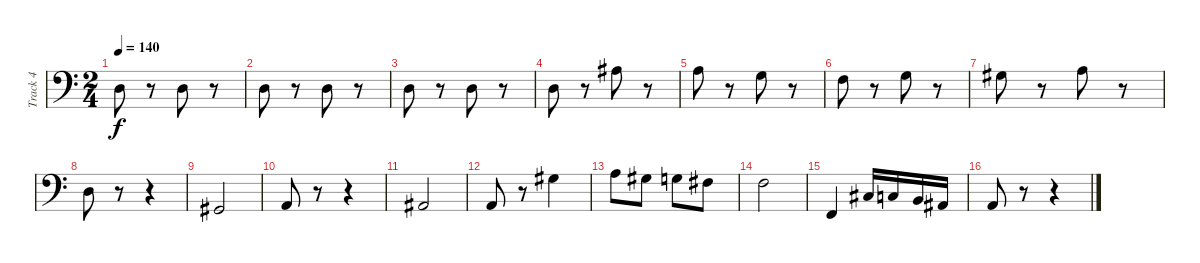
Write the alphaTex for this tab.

\track ("Track 4" "Track 4") {instrument electricbassfinger}
\staff {score}
\tuning (G2 D2 A1 E1) {hide}
\ts (2 4)
\tempo 140
\clef f4
\ks c
0.2.8{dy f} r.8 0.2.8 r.8 |
0.2.8 r.8 0.2.8 r.8 |
0.2.8 r.8 0.2.8 r.8 |
0.2.8 r.8 3.1.8 r.8 |
2.1.8 r.8 0.1.8 r.8 |
3.2.8 r.8 0.1.8 r.8 |
1.1.8 r.8 2.1.8 r.8 |
0.2.8 r.8 r.4 |
4.4.2 |
0.3.8 r.8 r.4 |
1.3.2 |
0.3.8 r.8 1.1.4 |
2.1.8 1.1.8 0.1.8 4.2.8 |
3.2.2 |
1.4.4 4.3.16 3.3.16 2.3.16 1.3.16 |
0.3.8 r.8 r.4
